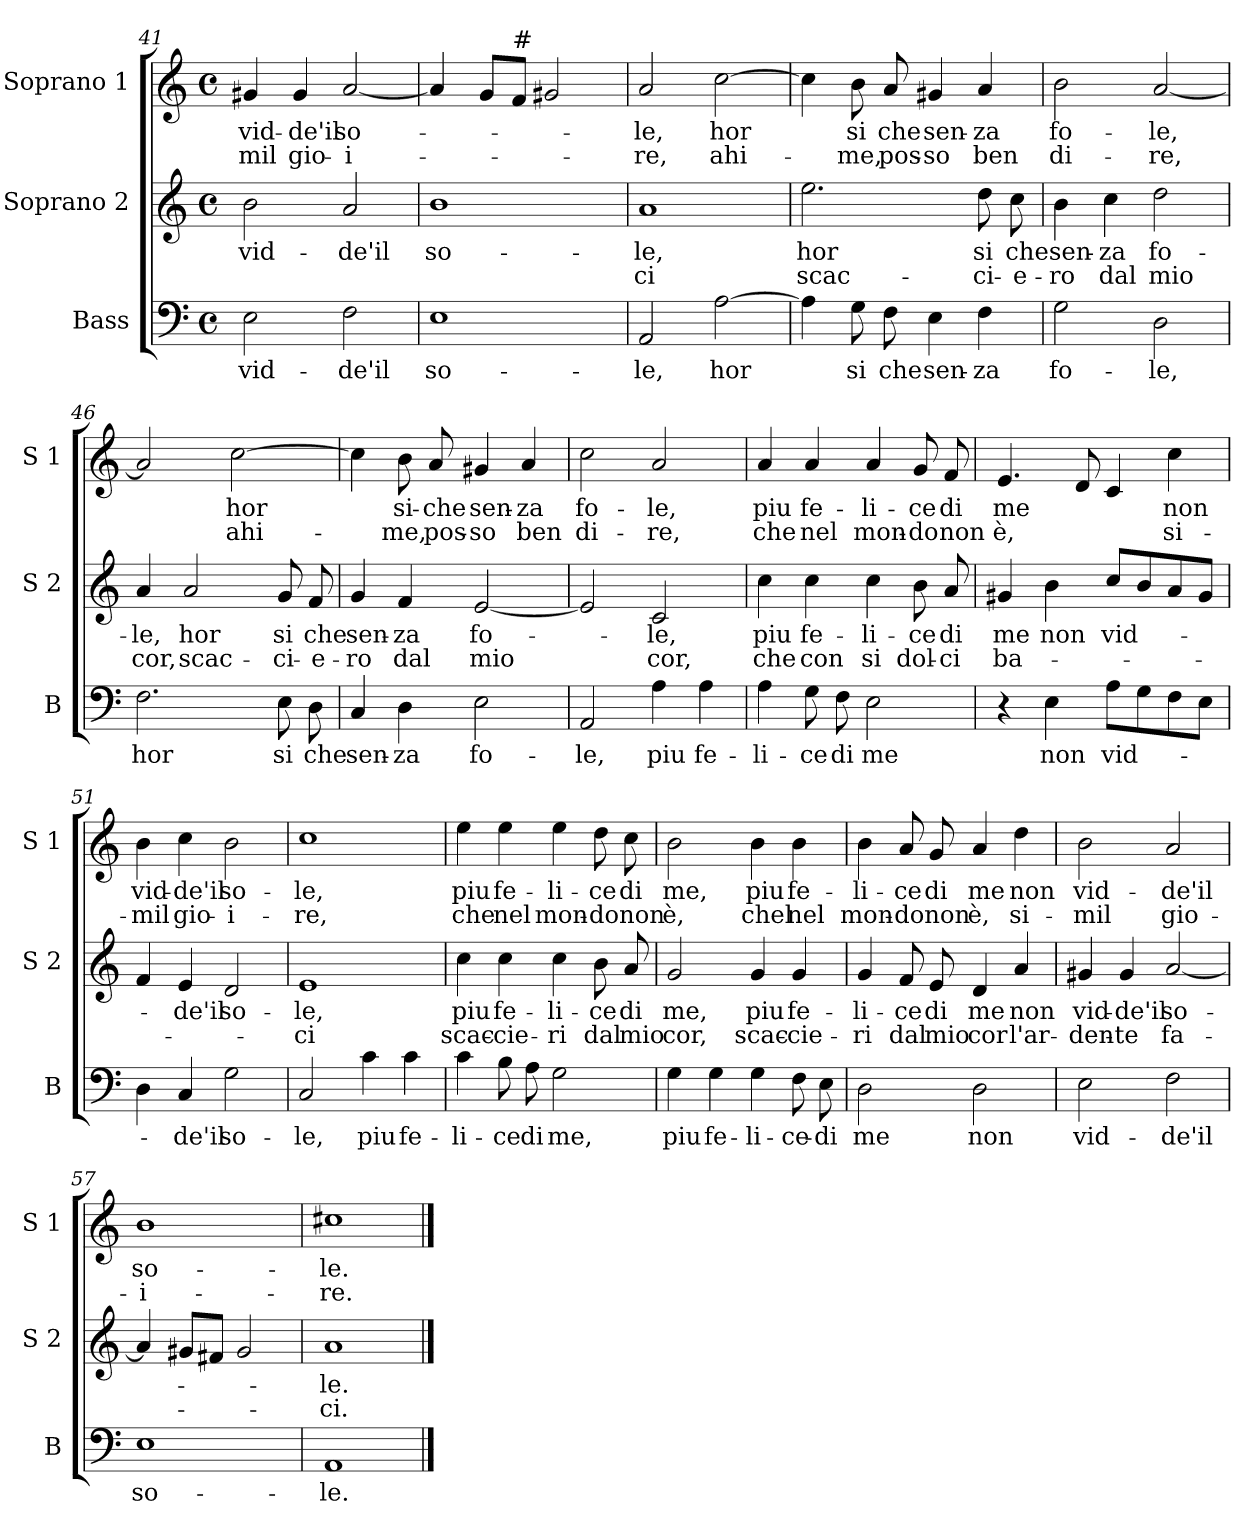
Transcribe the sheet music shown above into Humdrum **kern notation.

**kern	**text	**kern	**text	**text	**kern	**text	**text
*part3	*part3	*part2	*part2	*part2	*part1	*part1	*part1
*staff3	*staff3	*staff2	*staff2	*staff2	*staff1	*staff1	*staff1
*I"Bass	*	*I"Soprano 2	*	*	*I"Soprano 1	*	*
*I'B	*	*I'S 2	*	*	*I'S 1	*	*
!!LO:LB:g=z
*clefF4	*	*clefG2	*	*	*clefG2	*	*
*k[]	*	*k[]	*	*	*k[]	*	*
*C:	*	*C:	*	*	*C:	*	*
*M4/4	*	*M4/4	*	*	*M4/4	*	*
*met(c)	*	*met(c)	*	*	*met(c)	*	*
=41	=41	=41	=41	=41	=41	=41	=41
!	!LO:LY:b	!	!LO:LY:b	!	!	!LO:LY:b	!LO:LY:b
2E\	vid-	2b\	vid-	.	4g#X/	vid-	-mil
!	!	!	!	!	!	!LO:LY:b	!LO:LY:b
.	.	.	.	.	4g#/	-de'il	gio-
!	!LO:LY:b	!	!LO:LY:b	!	!	!LO:LY:b	!LO:LY:b
2F\	-de'il	2a/	-de'il	.	[2a/	so-	-i-
=42	=42	=42	=42	=42	=42	=42	=42
!	!LO:LY:b	!	!LO:LY:b	!	!	!	!
1E	so-	1b	so-	.	4a/]	.	.
.	.	.	.	.	8g/L	.	.
!	!	!	!	!	!LO:TX:a:t=#	!	!
.	.	.	.	.	8f/J	.	.
.	.	.	.	.	2g#X/	.	.
=43	=43	=43	=43	=43	=43	=43	=43
!	!LO:LY:b	!	!LO:LY:b	!LO:LY:b	!	!LO:LY:b	!LO:LY:b
2AA/	-le,	1a	-le,	-ci	2a/	-le,	-re,
!	!LO:LY:b	!	!	!	!	!LO:LY:b	!LO:LY:b
[2A\	hor	.	.	.	[2cc\	hor	ahi-
=44	=44	=44	=44	=44	=44	=44	=44
!	!	!	!LO:LY:b	!LO:LY:b	!	!	!
4A\]	.	2.ee\	hor	scac-	4cc\]	.	.
!	!LO:LY:b	!	!	!	!	!LO:LY:b	!LO:LY:b
8G\	si	.	.	.	8b\	si	-me,
!	!LO:LY:b	!	!	!	!	!LO:LY:b	!LO:LY:b
8F\	che	.	.	.	8a/	che	pos-
!	!LO:LY:b	!	!	!	!	!LO:LY:b	!LO:LY:b
4E\	sen-	.	.	.	4g#X/	sen-	-so
!	!LO:LY:b	!	!LO:LY:b	!LO:LY:b	!	!LO:LY:b	!LO:LY:b
4F\	-za	8dd\	si	-ci-	4a/	-za	ben
!	!	!	!LO:LY:b	!LO:LY:b	!	!	!
.	.	8cc\	che	-e-	.	.	.
=45	=45	=45	=45	=45	=45	=45	=45
!	!LO:LY:b	!	!LO:LY:b	!LO:LY:b	!	!LO:LY:b	!LO:LY:b
2G\	fo-	4b\	sen-	-ro	2b\	fo-	di-
!	!	!	!LO:LY:b	!LO:LY:b	!	!	!
.	.	4cc\	-za	dal	.	.	.
!	!LO:LY:b	!	!LO:LY:b	!LO:LY:b	!	!LO:LY:b	!LO:LY:b
2D\	-le,	2dd\	fo-	mio	[2a/	-le,	-re,
!!LO:LB:g=z
=46	=46	=46	=46	=46	=46	=46	=46
!	!LO:LY:b	!	!LO:LY:b	!LO:LY:b	!	!	!
2.F\	hor	4a/	-le,	cor,	2a/]	.	.
!	!	!	!LO:LY:b	!LO:LY:b	!	!	!
.	.	2a/	hor	scac-	.	.	.
!	!	!	!	!	!	!LO:LY:b	!LO:LY:b
.	.	.	.	.	[2cc\	hor	ahi-
!	!LO:LY:b	!	!LO:LY:b	!LO:LY:b	!	!	!
8E\	si	8g/	si	-ci-	.	.	.
!	!LO:LY:b	!	!LO:LY:b	!LO:LY:b	!	!	!
8D\	che	8f/	che	-e-	.	.	.
=47	=47	=47	=47	=47	=47	=47	=47
!	!LO:LY:b	!	!LO:LY:b	!LO:LY:b	!	!	!
4C/	sen-	4g/	sen-	-ro	4cc\]	.	.
!	!LO:LY:b	!	!LO:LY:b	!LO:LY:b	!	!LO:LY:b	!LO:LY:b
4D\	-za	4f/	-za	dal	8b\	si-	-me,
!	!	!	!	!	!	!LO:LY:b	!LO:LY:b
.	.	.	.	.	8a/	-che	pos-
!	!LO:LY:b	!	!LO:LY:b	!LO:LY:b	!	!LO:LY:b	!LO:LY:b
2E\	fo-	[2e/	fo-	mio	4g#X/	sen-	-so
!	!	!	!	!	!	!LO:LY:b	!LO:LY:b
.	.	.	.	.	4a/	-za	ben
=48	=48	=48	=48	=48	=48	=48	=48
!	!LO:LY:b	!	!	!	!	!LO:LY:b	!LO:LY:b
2AA/	-le,	2e/]	.	.	2cc\	fo-	di-
!	!LO:LY:b	!	!LO:LY:b	!LO:LY:b	!	!LO:LY:b	!LO:LY:b
4A\	piu	2c/	-le,	cor,	2a/	-le,	-re,
!	!LO:LY:b	!	!	!	!	!	!
4A\	fe-	.	.	.	.	.	.
=49	=49	=49	=49	=49	=49	=49	=49
!	!LO:LY:b	!	!LO:LY:b	!LO:LY:b	!	!LO:LY:b	!LO:LY:b
4A\	-li-	4cc\	piu	che	4a/	piu	che
!	!LO:LY:b	!	!LO:LY:b	!LO:LY:b	!	!LO:LY:b	!LO:LY:b
8G\	-ce	4cc\	fe-	con	4a/	fe-	nel
!	!LO:LY:b	!	!	!	!	!	!
8F\	di	.	.	.	.	.	.
!	!LO:LY:b	!	!LO:LY:b	!LO:LY:b	!	!LO:LY:b	!LO:LY:b
2E\	me	4cc\	-li-	si	4a/	-li-	mon-
!	!	!	!LO:LY:b	!LO:LY:b	!	!LO:LY:b	!LO:LY:b
.	.	8b\	-ce	dol-	8g/	-ce	-do
!	!	!	!LO:LY:b	!LO:LY:b	!	!LO:LY:b	!LO:LY:b
.	.	8a/	di	-ci	8f/	di	non
=50	=50	=50	=50	=50	=50	=50	=50
!	!	!	!LO:LY:b	!LO:LY:b	!	!LO:LY:b	!LO:LY:b
4r	.	4g#X/	me	ba-	4.e/	me	è,
!	!LO:LY:b	!	!LO:LY:b	!	!	!	!
4E\	non	4b\	non	.	.	.	.
.	.	.	.	.	8d/	.	.
!	!LO:LY:b	!	!LO:LY:b	!	!	!	!
8A\L	vid-	8cc/L	vid-	.	4c/	.	.
8G\	.	8b/	.	.	.	.	.
!	!	!	!	!	!	!LO:LY:b	!LO:LY:b
8F\	.	8a/	.	.	4cc\	non	si-
8E\J	.	8g#/J	.	.	.	.	.
!!LO:PB:g=z
=51	=51	=51	=51	=51	=51	=51	=51
!	!	!	!	!	!	!LO:LY:b	!LO:LY:b
4D\	.	4f/	.	.	4b\	vid-	-mil
!	!LO:LY:b	!	!LO:LY:b	!	!	!LO:LY:b	!LO:LY:b
4C/	-de'il	4e/	-de'il	.	4cc\	-de'il	gio-
!	!LO:LY:b	!	!LO:LY:b	!	!	!LO:LY:b	!LO:LY:b
2G\	so-	2d/	so-	.	2b\	so-	-i-
=52	=52	=52	=52	=52	=52	=52	=52
!	!LO:LY:b	!	!LO:LY:b	!LO:LY:b	!	!LO:LY:b	!LO:LY:b
2C/	-le,	1e	-le,	-ci	1cc	-le,	-re,
!	!LO:LY:b	!	!	!	!	!	!
4c\	piu	.	.	.	.	.	.
!	!LO:LY:b	!	!	!	!	!	!
4c\	fe-	.	.	.	.	.	.
=53	=53	=53	=53	=53	=53	=53	=53
!	!LO:LY:b	!	!LO:LY:b	!LO:LY:b	!	!LO:LY:b	!LO:LY:b
4c\	-li-	4cc\	piu	scac-	4ee\	piu	che
!	!LO:LY:b	!	!LO:LY:b	!LO:LY:b	!	!LO:LY:b	!LO:LY:b
8B\	-ce	4cc\	fe-	-cie-	4ee\	fe-	nel
!	!LO:LY:b	!	!	!	!	!	!
8A\	di	.	.	.	.	.	.
!	!LO:LY:b	!	!LO:LY:b	!LO:LY:b	!	!LO:LY:b	!LO:LY:b
2G\	me,	4cc\	-li-	-ri	4ee\	-li-	mon-
!	!	!	!LO:LY:b	!LO:LY:b	!	!LO:LY:b	!LO:LY:b
.	.	8b\	-ce	dal	8dd\	-ce	-do
!	!	!	!LO:LY:b	!LO:LY:b	!	!LO:LY:b	!LO:LY:b
.	.	8a/	di	mio	8cc\	di	non
=54	=54	=54	=54	=54	=54	=54	=54
!	!LO:LY:b	!	!LO:LY:b	!LO:LY:b	!	!LO:LY:b	!LO:LY:b
4G\	piu	2g/	me,	cor,	2b\	me,	è,
!	!LO:LY:b	!	!	!	!	!	!
4G\	fe-	.	.	.	.	.	.
!	!LO:LY:b	!	!LO:LY:b	!LO:LY:b	!	!LO:LY:b	!LO:LY:b
4G\	-li-	4g/	piu	scac-	4b\	piu	chel
!	!LO:LY:b	!	!LO:LY:b	!LO:LY:b	!	!LO:LY:b	!LO:LY:b
8F\	-ce-	4g/	fe-	-cie-	4b\	fe-	nel
!	!LO:LY:b	!	!	!	!	!	!
8E\	-di	.	.	.	.	.	.
!!LO:LB:g=z
=55	=55	=55	=55	=55	=55	=55	=55
!	!LO:LY:b	!	!LO:LY:b	!LO:LY:b	!	!LO:LY:b	!LO:LY:b
2D\	me	4g/	-li-	-ri	4b\	-li-	mon-
!	!	!	!LO:LY:b	!LO:LY:b	!	!LO:LY:b	!LO:LY:b
.	.	8f/	-ce	dal	8a/	-ce	-do
!	!	!	!LO:LY:b	!LO:LY:b	!	!LO:LY:b	!LO:LY:b
.	.	8e/	di	mio	8g/	di	non
!	!LO:LY:b	!	!LO:LY:b	!LO:LY:b	!	!LO:LY:b	!LO:LY:b
2D\	non	4d/	me	cor	4a/	me	è,
!	!	!	!LO:LY:b	!LO:LY:b	!	!LO:LY:b	!LO:LY:b
.	.	4a/	non	l'ar-	4dd\	non	si-
=56	=56	=56	=56	=56	=56	=56	=56
!	!LO:LY:b	!	!LO:LY:b	!LO:LY:b	!	!LO:LY:b	!LO:LY:b
2E\	vid-	4g#X/	vid-	-den-	2b\	vid-	-mil
!	!	!	!LO:LY:b	!LO:LY:b	!	!	!
.	.	4g#/	-de'il	-te	.	.	.
!	!LO:LY:b	!	!LO:LY:b	!LO:LY:b	!	!LO:LY:b	!LO:LY:b
2F\	-de'il	[2a/	so-	fa-	2a/	-de'il	gio-
=57	=57	=57	=57	=57	=57	=57	=57
!	!LO:LY:b	!	!	!	!	!LO:LY:b	!LO:LY:b
1E	so-	4a/]	.	.	1b	so-	-i-
.	.	8g#X/L	.	.	.	.	.
.	.	8f#X/J	.	.	.	.	.
.	.	2g#/	.	.	.	.	.
=58	=58	=58	=58	=58	=58	=58	=58
!	!LO:LY:b	!	!LO:LY:b	!LO:LY:b	!	!LO:LY:b	!LO:LY:b
1AA	-le.	1a	-le.	-ci.	1cc#X	-le.	-re.
==	==	==	==	==	==	==	==
*-	*-	*-	*-	*-	*-	*-	*-
